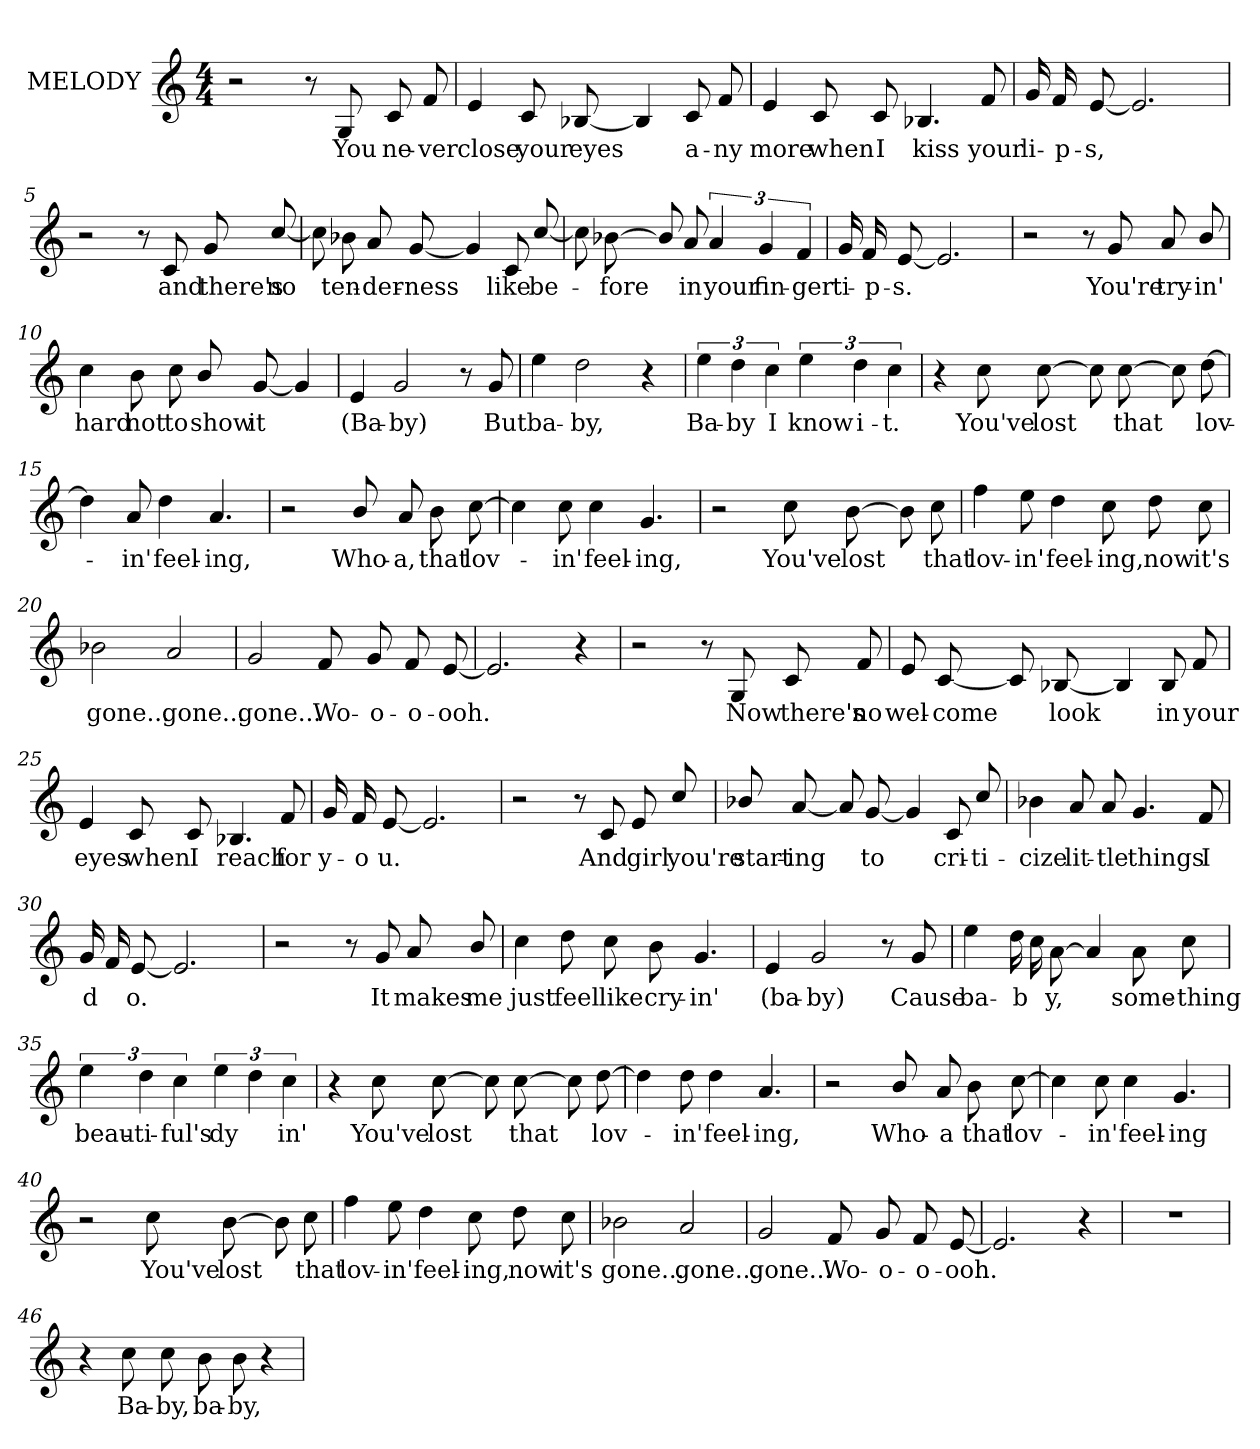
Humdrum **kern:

**kern	**text
*part1	*part1
*staff1	*staff1
*I"MELODY	*
*I'MELODY	*
*clefG2	*
*k[]	*
*M4/4	*
=1	=1
2r	.
8r	.
8G/	You
8c/L	ne-
8f/	ver
=2	=2
4e/	close
8c/L	your
[<8B-X/	eyes
4B-/]	.
8c/L	a-
8f/	ny
=3	=3
4e/	more
8c/L	when
8c/	I
4.B-X/	kiss
8f/	your
!!LO:LB:g=z
=4	=4
16g/LL	li-
16f/J	p-
[<8e/	s,
2.e/]	.
=5	=5
2r	.
8r	.
8c/	and
8g/L	there's
[>8cc/	no
=6	=6
8cc\L]	.
8b-X\	ten-
8a/L	der-
[<8g/	ness
4g/]	.
8c/L	like
[>8cc/	be-
!!LO:LB:g=z
=7	=7
8cc\L]	.
[>8b-X\	fore
8b-/L]	.
8a/	in
6a/	your
6g/	fin-
6f/	ger
=8	=8
16g/LL	ti-
16f/J	p-
[<8e/	s.
2.e/]	.
=9	=9
2r	.
8r	.
8g/	You're
8a/L	try-
8b/	in'
!!LO:LB:g=z
=10	=10
4cc\	hard
8b\L	not
8cc\	to
8b/L	show
[<8g/	it
4g/]	.
=11	=11
4e/	(Ba-
2g/	by)
8r	.
8g/	But
=12	=12
4ee\	ba-
2dd\	by,
4r	.
!!LO:LB:g=z
=13	=13
6ee\	Ba-
6dd\	by
6cc\	I
6ee\	know
6dd\	i-
6cc\	t.
=14	=14
4r	.
8cc\L	You've
[>8cc\	lost
8cc\L]	.
[>8cc\	that
8cc\L]	.
[>8dd\	lov-
=15	=15
4dd\]	.
8a/	in'
4dd\	feel-
4.a/	ing,
!!LO:LB:g=z
=16	=16
2r	.
8b/L	Who-
8a/	a,
8b\L	that
[>8cc\	lov-
=17	=17
4cc\]	.
8cc\	in'
4cc\	feel-
4.g/	ing,
=18	=18
2r	.
8cc\L	You've
[>8b\	lost
8b\L]	.
8cc\	that
!!LO:LB:g=z
=19	=19
4ff\	lov-
8ee\	in'
4dd\	feel-
8cc\	ing,
8dd\L	now
8cc\	it's
=20	=20
2b-X\	gone...
2a/	gone...
=21	=21
2g/	gone...
8f/L	Wo-
8g/	o-
8f/L	o-
[<8e/	ooh.
!!LO:PB:g=z
=22	=22
2.e/]	.
4r	.
=23	=23
2r	.
8r	.
8G/	Now
8c/L	there's
8f/	no
=24	=24
8e/L	wel-
[<8c/	come
8c/L]	.
[<8B-X/	look
4B-/]	.
8B-/L	in
8f/	your
!!LO:LB:g=z
=25	=25
4e/	eyes
8c/L	when
8c/	I
4.B-X/	reach
8f/	for
=26	=26
16g/LL	y-
16f/J	o
[<8e/	u.
2.e/]	.
=27	=27
2r	.
8r	.
8c/	And
8e/L	girl
8cc/	you're
!!LO:LB:g=z
=28	=28
8b-X/L	start-
[<8a/	ing
8a/L]	.
[<8g/	to
4g/]	.
8c/L	cri-
8cc/	ti-
=29	=29
4b-X\	cize
8a/L	lit-
8a/	tle
4.g/	things
8f/	I
=30	=30
16g/LL	d-
16f/J	-
[<8e/	o.
2.e/]	.
!!LO:LB:g=z
=31	=31
2r	.
8r	.
8g/	It
8a/L	makes
8b/	me
=32	=32
4cc\	just
8dd\L	feel
8cc\	like
8b\	cry-
4.g/	in'
=33	=33
4e/	(ba-
2g/	by)
8r	.
8g/	Cause
!!LO:LB:g=z
=34	=34
4ee\	ba-
16dd\LL	b-
16cc\J	-
[<8a\	y,
4a/]	.
8a\L	some-
8cc\	thing
=35	=35
6ee\	beau-
6dd\	ti-
6cc\	ful's
6ee\	dy-
6dd\	-
6cc\	in'
=36	=36
4r	.
8cc\L	You've
[>8cc\	lost
8cc\L]	.
[>8cc\	that
8cc\L]	.
[>8dd\	lov-
!!LO:LB:g=z
=37	=37
4dd\]	.
8dd\	in'
4dd\	feel-
4.a/	ing,
=38	=38
2r	.
8b/L	Who-
8a/	a
8b\L	that
[>8cc\	lov-
=39	=39
4cc\]	.
8cc\	in'
4cc\	feel-
4.g/	ing
!!LO:LB:g=z
=40	=40
2r	.
8cc\L	You've
[>8b\	lost
8b\L]	.
8cc\	that
=41	=41
4ff\	lov-
8ee\	in'
4dd\	feel-
8cc\	ing,
8dd\L	now
8cc\	it's
=42	=42
2b-X\	gone...
2a/	gone...
!!LO:LB:g=z
=43	=43
2g/	gone...
8f/L	Wo-
8g/	o-
8f/L	o-
[<8e/	ooh.
=44	=44
2.e/]	.
4r	.
=45	=45
1r	.
=46	=46
4r	.
8cc\L	Ba-
8cc\	by,
8b\L	ba-
8b\	by,
4r	.
=	=
*-	*-
